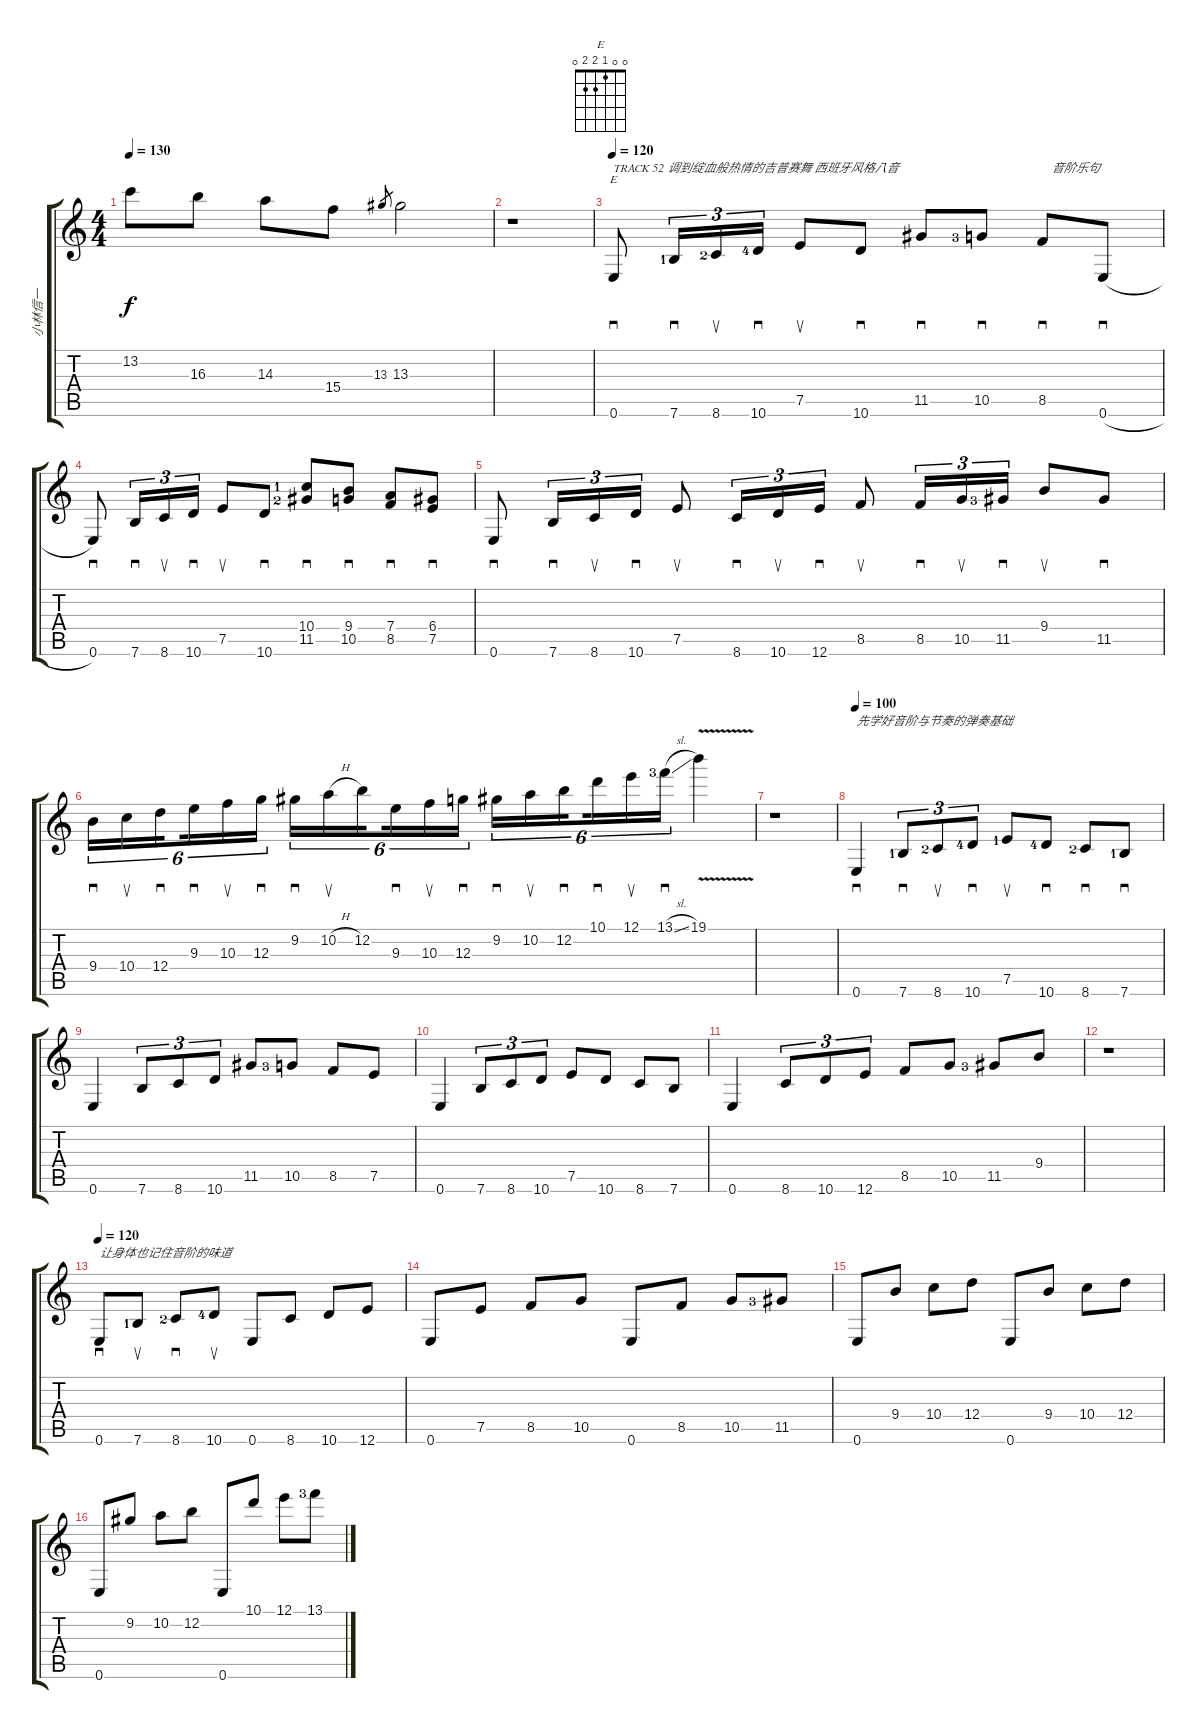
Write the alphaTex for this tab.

\track ("小林信一" "小林信一") {instrument overdrivenguitar}
\staff {score tabs}
\tuning (E4 B3 G3 D3 A2 E2) {hide}
\chord ("E" 0 0 1 2 2 0)
\ts (4 4)
\tempo 130
\clef g2
\ks c
13.2.8{dy f} 16.3.8 14.3.8 15.4.8 13.3.8{gr} 13.3.2 |
r.1 |
\tempo 120
0.6.8{sd ch "E" txt "TRACK 52 调到绽血般热情的吉普赛舞 西班牙风格八音"} 7.6{lf 2}.16{sd tu (3 2)} 8.6{lf 3}.16{su tu (3 2)} 10.6{lf 5}.16{sd tu (3 2)} 7.5.8{su} 10.6.8{sd} 11.5.8{sd} 10.5{lf 4}.8{sd} 8.5.8{sd txt "   音阶乐句"} 0.6{h}.8{sd} |
0.6.8{sd} 7.6.16{sd tu (3 2)} 8.6.16{su tu (3 2)} 10.6.16{sd tu (3 2)} 7.5.8{su} 10.6.8{sd} (10.4{lf 2} 11.5{lf 3}).8{sd} (9.4 10.5).8{sd} (7.4 8.5).8{sd} (6.4 7.5).8{sd} |
0.6.8{sd} 7.6.16{sd tu (3 2)} 8.6.16{su tu (3 2)} 10.6.16{sd tu (3 2)} 7.5.8{su} 8.6.16{sd tu (3 2)} 10.6.16{su tu (3 2)} 12.6.16{sd tu (3 2)} 8.5.8{su} 8.5.16{sd tu (3 2)} 10.5.16{su tu (3 2)} 11.5{lf 4}.16{sd tu (3 2)} 9.4.8{su} 11.5.8{sd} |
9.4.16{sd tu (6 4)} 10.4.16{su tu (6 4)} 12.4.16{sd tu (6 4) beam splitsecondary} 9.3.16{sd tu (6 4)} 10.3.16{su tu (6 4)} 12.3.16{sd tu (6 4)} 9.2.16{sd tu (6 4)} 10.2{h}.16{su tu (6 4)} 12.2.16{tu (6 4) beam splitsecondary} 9.3.16{sd tu (6 4)} 10.3.16{su tu (6 4)} 12.3.16{sd tu (6 4)} 9.2.16{sd tu (6 4)} 10.2.16{su tu (6 4)} 12.2.16{sd tu (6 4) beam splitsecondary} 10.1.16{sd tu (6 4)} 12.1.16{su tu (6 4)} 13.1{sl lf 4}.16{sd tu (6 4)} 19.1{v}.4 |
r.1 |
\tempo 100
0.6.4{sd txt "先学好音阶与节奏的弹奏基础"} 7.6{lf 2}.8{sd tu (3 2)} 8.6{lf 3}.8{su tu (3 2)} 10.6{lf 5}.8{sd tu (3 2)} 7.5{lf 2}.8{su} 10.6{lf 5}.8{sd} 8.6{lf 3}.8{sd} 7.6{lf 2}.8{sd} |
0.6.4 7.6.8{tu (3 2)} 8.6.8{tu (3 2)} 10.6.8{tu (3 2)} 11.5.8 10.5{lf 4}.8 8.5.8 7.5.8 |
0.6.4 7.6.8{tu (3 2)} 8.6.8{tu (3 2)} 10.6.8{tu (3 2)} 7.5.8 10.6.8 8.6.8 7.6.8 |
0.6.4 8.6.8{tu (3 2)} 10.6.8{tu (3 2)} 12.6.8{tu (3 2)} 8.5.8 10.5.8 11.5{lf 4}.8 9.4.8 |
r.1 |
\tempo 120
0.6.8{sd txt "让身体也记住音阶的味道"} 7.6{lf 2}.8{su} 8.6{lf 3}.8{sd} 10.6{lf 5}.8{su} 0.6.8 8.6.8 10.6.8 12.6.8 |
0.6.8 7.5.8 8.5.8 10.5.8 0.6.8 8.5.8 10.5.8 11.5{lf 4}.8 |
0.6.8 9.4.8 10.4.8 12.4.8 0.6.8 9.4.8 10.4.8 12.4.8 |
0.6.8 9.2.8 10.2.8 12.2.8 0.6.8 10.1.8 12.1.8 13.1{lf 4}.8
